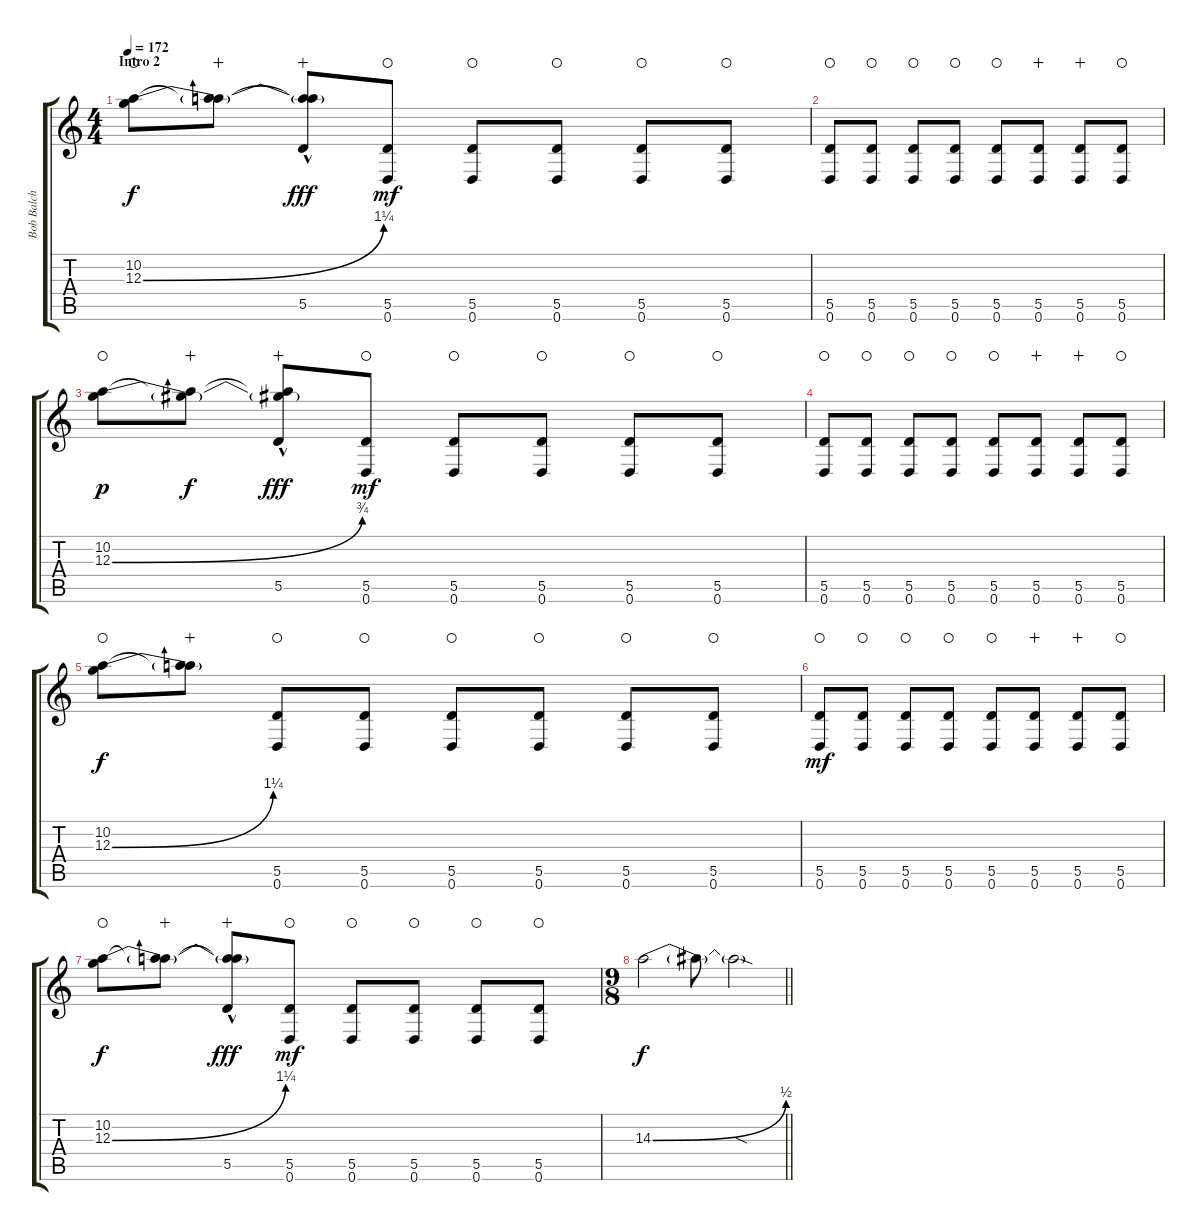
\track ("Bob Balch" "Bob Balch") {instrument distortionguitar}
\staff {score tabs}
\tuning (E4 B3 G3 D3 A2 D2) {hide}
\ts (4 4)
\section ("" "Intro 2")
\tempo 172
\clef g2
\ks c
(10.2 12.3{be (bend 0 0 60 5)}).8{dy f waho} (10.2{t} 12.3{t}).8{wahc} (10.2{t} 12.3{t} 5.5{hac}).8{dy fff wahc} (5.5 0.6).8{dy mf waho} (5.5 0.6).8{waho} (5.5 0.6).8{waho} (5.5 0.6).8{waho} (5.5 0.6).8{waho} |
(5.5 0.6).8{waho} (5.5 0.6).8{waho} (5.5 0.6).8{waho} (5.5 0.6).8{waho} (5.5 0.6).8{waho} (5.5 0.6).8{wahc} (5.5 0.6).8{wahc} (5.5 0.6).8{waho} |
(10.2 12.3{be (bend 0 0 60 3)}).8{dy p waho} (10.2{t} 12.3{t}).8{dy f wahc} (10.2{t} 12.3{t} 5.5{hac}).8{dy fff wahc} (5.5 0.6).8{dy mf waho} (5.5 0.6).8{waho} (5.5 0.6).8{waho} (5.5 0.6).8{waho} (5.5 0.6).8{waho} |
(5.5 0.6).8{waho} (5.5 0.6).8{waho} (5.5 0.6).8{waho} (5.5 0.6).8{waho} (5.5 0.6).8{waho} (5.5 0.6).8{wahc} (5.5 0.6).8{wahc} (5.5 0.6).8{waho} |
(10.2 12.3{be (bend 0 0 60 5)}).8{dy f waho} (10.2{t} 12.3{t}).8{wahc} (5.5 0.6).8{waho} (5.5 0.6).8{waho} (5.5 0.6).8{waho} (5.5 0.6).8{waho} (5.5 0.6).8{waho} (5.5 0.6).8{waho} |
(5.5 0.6).8{dy mf waho} (5.5 0.6).8{waho} (5.5 0.6).8{waho} (5.5 0.6).8{waho} (5.5 0.6).8{waho} (5.5 0.6).8{wahc} (5.5 0.6).8{wahc} (5.5 0.6).8{waho} |
(10.2 12.3{be (bend 0 0 60 5)}).8{dy f waho} (10.2{t} 12.3{t}).8{wahc} (10.2{t} 12.3{t} 5.5{hac}).8{dy fff wahc} (5.5 0.6).8{dy mf waho} (5.5 0.6).8{waho} (5.5 0.6).8{waho} (5.5 0.6).8{waho} (5.5 0.6).8{waho} |
\ts (9 8)
\barLineRight lightlight
14.3{be (bend 0 0 60 2)}.2{dy f} 14.3{t}.8 14.3{sod t}.2
